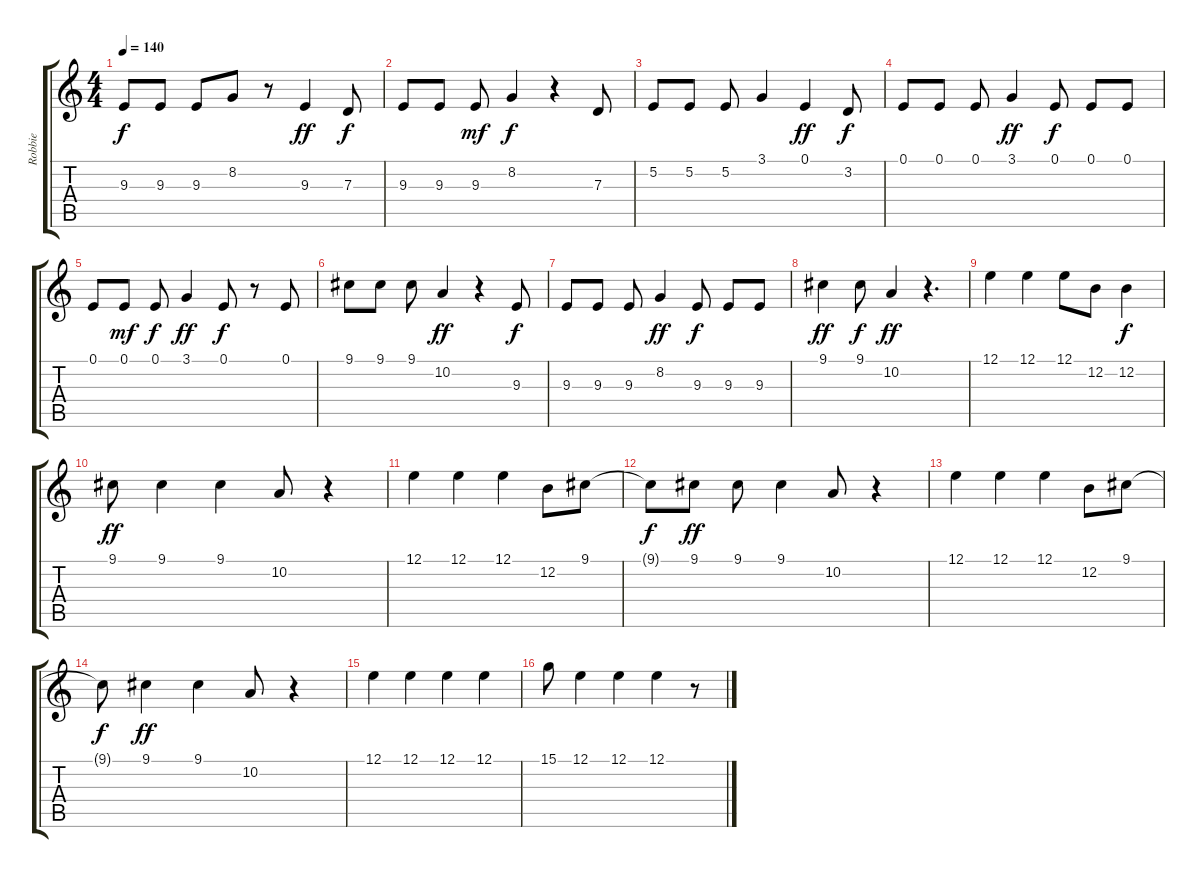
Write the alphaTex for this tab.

\track ("Robbie" "Robbie") {instrument altosax}
\staff {score tabs}
\tuning (E4 B3 G3 D3 A2 E2) {hide}
\ts (4 4)
\tempo 140
\clef g2
\ks c
9.3.8{dy f} 9.3.8 9.3.8 8.2.8 r.8 9.3.4{dy ff} 7.3.8{dy f} |
9.3.8 9.3.8 9.3.8{dy mf} 8.2.4{dy f} r.4 7.3.8 |
5.2.8 5.2.8 5.2.8 3.1.4 0.1.4{dy ff} 3.2.8{dy f} |
0.1.8 0.1.8 0.1.8 3.1.4{dy ff} 0.1.8{dy f} 0.1.8 0.1.8 |
0.1.8 0.1.8{dy mf} 0.1.8{dy f} 3.1.4{dy ff} 0.1.8{dy f} r.8 0.1.8 |
9.1.8 9.1.8 9.1.8 10.2.4{dy ff} r.4 9.3.8{dy f} |
9.3.8 9.3.8 9.3.8 8.2.4{dy ff} 9.3.8{dy f} 9.3.8 9.3.8 |
9.1.4{dy ff} 9.1.8{dy f} 10.2.4{dy ff} r.4{d} |
12.1.4 12.1.4 12.1.8 12.2.8 12.2.4{dy f} |
9.1.8{dy ff} 9.1.4 9.1.4 10.2.8 r.4 |
12.1.4 12.1.4 12.1.4 12.2.8 9.1.8 |
9.1{t}.8{dy f} 9.1.8{dy ff} 9.1.8 9.1.4 10.2.8 r.4 |
12.1.4 12.1.4 12.1.4 12.2.8 9.1.8 |
9.1{t}.8{dy f} 9.1.4{dy ff} 9.1.4 10.2.8 r.4 |
12.1.4 12.1.4 12.1.4 12.1.4 |
15.1.8 12.1.4 12.1.4 12.1.4 r.8
